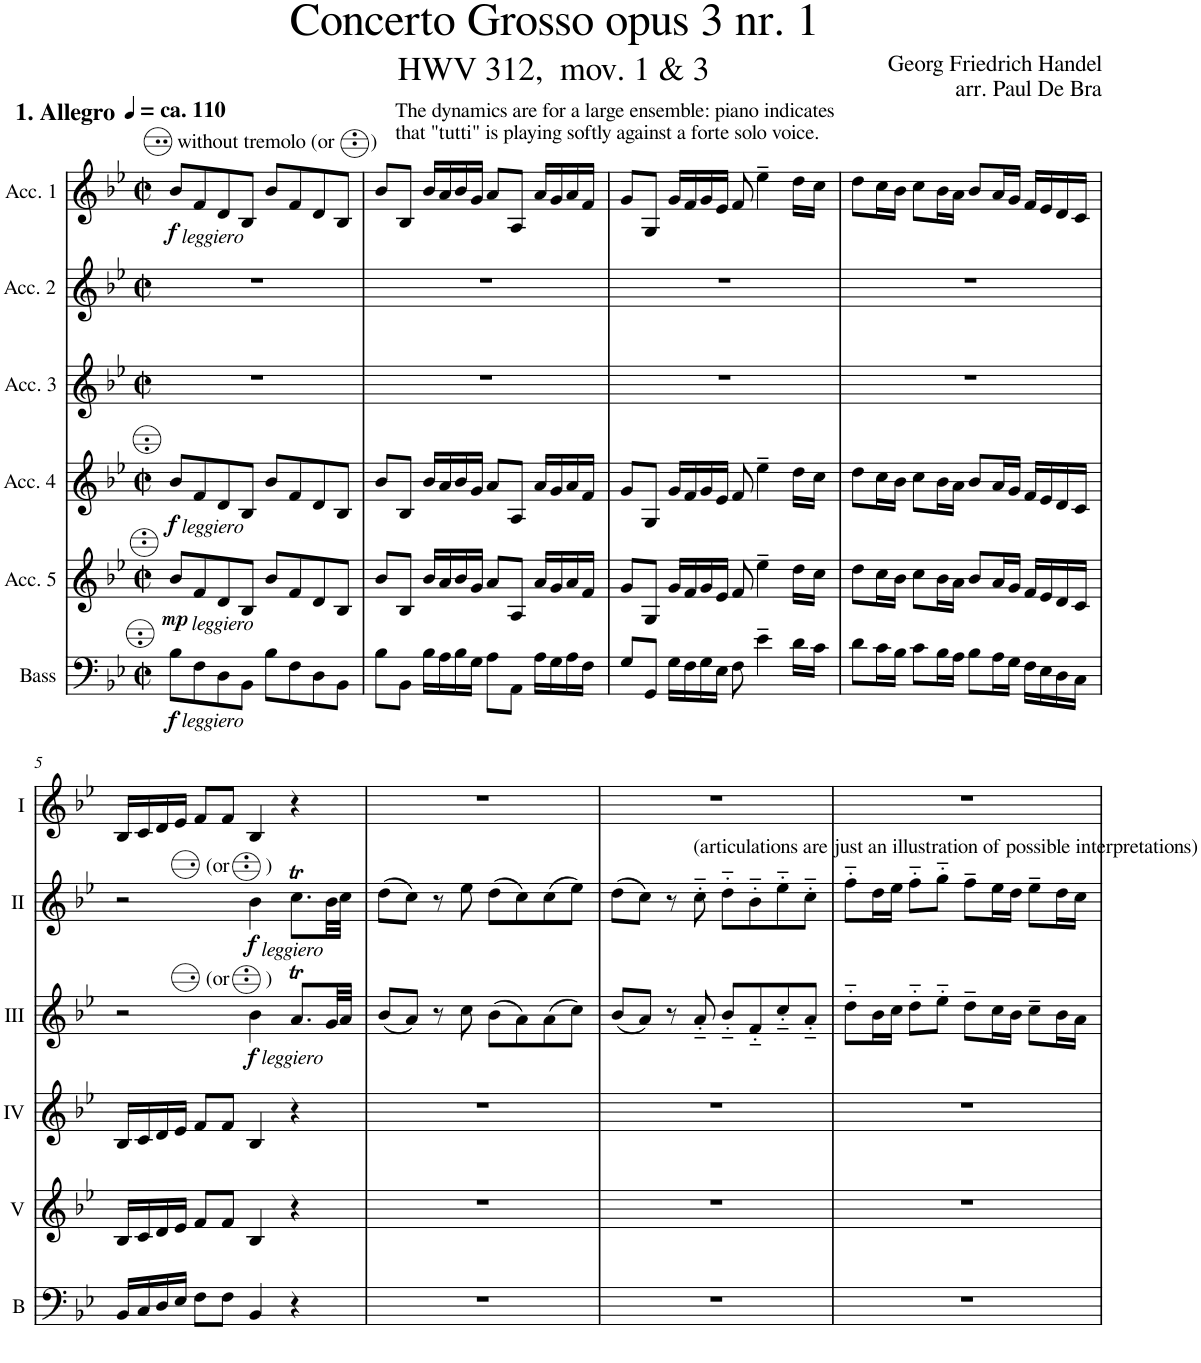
**kern	**dynam	**kern	**dynam	**kern	**dynam	**kern	**dynam	**kern	**dynam	**kern	**dynam
*part6	*part6	*part5	*part5	*part4	*part4	*part3	*part3	*part2	*part2	*part1	*part1
*staff6	*staff6	*staff5	*staff5	*staff4	*staff4	*staff3	*staff3	*staff2	*staff2	*staff1	*staff1
*I"Bass	*	*I"Acc. 5	*	*I"Acc. 4	*	*I"Acc. 3	*	*I"Acc. 2	*	*I"Acc. 1	*
*I'B	*	*	*	*	*	*	*	*	*	*	*
*clefF4	*	*clefG2	*	*clefG2	*	*clefG2	*	*clefG2	*	*clefG2	*
*Trd7c12	*	*	*	*Trd7c12	*	*	*	*	*	*	*
*k[b-e-]	*	*k[b-e-]	*	*k[b-e-]	*	*k[b-e-]	*	*k[b-e-]	*	*k[b-e-]	*
*M2/2	*	*M2/2	*	*M2/2	*	*M2/2	*	*M2/2	*	*M2/2	*
*met(c|)	*	*met(c|)	*	*met(c|)	*	*met(c|)	*	*met(c|)	*	*met(c|)	*
=1	=1	=1	=1	=1	=1	=1	=1	=1	=1	=1	=1
!	!	!	!	!	!	!	!	!	!	!LO:TX:a:B:t=1. Allegro	!
!	!	!	!	!	!	!	!	!	!	!LO:TX:a:t=without tremolo (or       )	!
!	!	!	!	!	!	!	!	!	!	!LO:TX:a:t=The dynamics are for a large ensemble&colon; piano indicates	!
!	!	!	!	!	!	!	!	!	!	!LO:TX:a:t=that "tutti" is playing softly against a forte solo voice.	!
!	!	!	!	!	!	!	!	!	!	!LO:TX:a:B:t=ca. 110	!
!	!	!	!	!	!	!	!	!	!	!LO:TX:b:i:t=leggiero	!
!	!	!	!	!LO:TX:b:i:t=leggiero	!	!	!	!	!	!	!
!	!	!LO:TX:b:i:t=leggiero	!	!	!	!	!	!	!	!	!
!LO:TX:b:i:t=leggiero	!	!	!	!	!	!	!	!	!	!	!
!	!LO:DY:b	!	!LO:DY:b	!	!LO:DY:b	!	!	!	!	!	!LO:DY:b
8B-\L	f	8b-/L	mp	8b-/L	f	1r	.	1r	.	8b-/L	f
8F\	.	8f/	.	8f/	.	.	.	.	.	8f/	.
8D\	.	8d/	.	8d/	.	.	.	.	.	8d/	.
8BB-\J	.	8B-/J	.	8B-/J	.	.	.	.	.	8B-/J	.
8B-\L	.	8b-/L	.	8b-/L	.	.	.	.	.	8b-/L	.
8F\	.	8f/	.	8f/	.	.	.	.	.	8f/	.
8D\	.	8d/	.	8d/	.	.	.	.	.	8d/	.
8BB-\J	.	8B-/J	.	8B-/J	.	.	.	.	.	8B-/J	.
=2	=2	=2	=2	=2	=2	=2	=2	=2	=2	=2	=2
8B-\L	.	8b-/L	.	8b-/L	.	1r	.	1r	.	8b-/L	.
8BB-\J	.	8B-/J	.	8B-/J	.	.	.	.	.	8B-/J	.
16B-\LL	.	16b-/LL	.	16b-/LL	.	.	.	.	.	16b-/LL	.
16A\	.	16a/	.	16a/	.	.	.	.	.	16a/	.
16B-\	.	16b-/	.	16b-/	.	.	.	.	.	16b-/	.
16G\JJ	.	16g/JJ	.	16g/JJ	.	.	.	.	.	16g/JJ	.
8A\L	.	8a/L	.	8a/L	.	.	.	.	.	8a/L	.
8AA\J	.	8A/J	.	8A/J	.	.	.	.	.	8A/J	.
16A\LL	.	16a/LL	.	16a/LL	.	.	.	.	.	16a/LL	.
16G\	.	16g/	.	16g/	.	.	.	.	.	16g/	.
16A\	.	16a/	.	16a/	.	.	.	.	.	16a/	.
16F\JJ	.	16f/JJ	.	16f/JJ	.	.	.	.	.	16f/JJ	.
=3	=3	=3	=3	=3	=3	=3	=3	=3	=3	=3	=3
8G/L	.	8g/L	.	8g/L	.	1r	.	1r	.	8g/L	.
8GG/J	.	8G/J	.	8G/J	.	.	.	.	.	8G/J	.
16G\LL	.	16g/LL	.	16g/LL	.	.	.	.	.	16g/LL	.
16F\	.	16f/	.	16f/	.	.	.	.	.	16f/	.
16G\	.	16g/	.	16g/	.	.	.	.	.	16g/	.
16E-\JJ	.	16e-/JJ	.	16e-/JJ	.	.	.	.	.	16e-/JJ	.
8F\	.	8f/	.	8f/	.	.	.	.	.	8f/	.
4e-~\	.	4ee-~\	.	4ee-~\	.	.	.	.	.	4ee-~\	.
16d\LL	.	16dd\LL	.	16dd\LL	.	.	.	.	.	16dd\LL	.
16c\JJ	.	16cc\JJ	.	16cc\JJ	.	.	.	.	.	16cc\JJ	.
=4	=4	=4	=4	=4	=4	=4	=4	=4	=4	=4	=4
8d\L	.	8dd\L	.	8dd\L	.	1r	.	1r	.	8dd\L	.
16c\L	.	16cc\L	.	16cc\L	.	.	.	.	.	16cc\L	.
16B-\JJ	.	16b-\JJ	.	16b-\JJ	.	.	.	.	.	16b-\JJ	.
8c\L	.	8cc\L	.	8cc\L	.	.	.	.	.	8cc\L	.
16B-\L	.	16b-\L	.	16b-\L	.	.	.	.	.	16b-\L	.
16A\JJ	.	16a\JJ	.	16a\JJ	.	.	.	.	.	16a\JJ	.
8B-\L	.	8b-/L	.	8b-/L	.	.	.	.	.	8b-/L	.
16A\L	.	16a/L	.	16a/L	.	.	.	.	.	16a/L	.
16G\JJ	.	16g/JJ	.	16g/JJ	.	.	.	.	.	16g/JJ	.
16F\LL	.	16f/LL	.	16f/LL	.	.	.	.	.	16f/LL	.
16E-\	.	16e-/	.	16e-/	.	.	.	.	.	16e-/	.
16D\	.	16d/	.	16d/	.	.	.	.	.	16d/	.
16C\JJ	.	16c/JJ	.	16c/JJ	.	.	.	.	.	16c/JJ	.
!!LO:LB:g=z
=5	=5	=5	=5	=5	=5	=5	=5	=5	=5	=5	=5
16BB-/LL	.	16B-/LL	.	16B-/LL	.	2r	.	2r	.	16B-/LL	.
16C/	.	16c/	.	16c/	.	.	.	.	.	16c/	.
16D/	.	16d/	.	16d/	.	.	.	.	.	16d/	.
16E-/JJ	.	16e-/JJ	.	16e-/JJ	.	.	.	.	.	16e-/JJ	.
8F\L	.	8f/L	.	8f/L	.	.	.	.	.	8f/L	.
8F\J	.	8f/J	.	8f/J	.	.	.	.	.	8f/J	.
!	!	!	!	!	!	!	!	!LO:TX:a:t=(or       )	!	!	!
!	!	!	!	!	!	!	!	!LO:TX:b:i:t=leggiero	!	!	!
!	!	!	!	!	!	!LO:TX:a:t=(or       )	!	!	!	!	!
!	!	!	!	!	!	!LO:TX:b:i:t=leggiero	!	!	!	!	!
!	!	!	!	!	!	!	!LO:DY:b	!	!LO:DY:b	!	!
4BB-/	.	4B-/	.	4B-/	.	4b-\	f	4b-\	f	4B-/	.
4r	.	4r	.	4r	.	8.at/L	.	8.ccT\L	.	4r	.
.	.	.	.	.	.	32g/LL	.	32b-\LL	.	.	.
.	.	.	.	.	.	32a/JJJ	.	32cc\JJJ	.	.	.
=6	=6	=6	=6	=6	=6	=6	=6	=6	=6	=6	=6
1r	.	1r	.	1r	.	(8b-/L	.	(8dd\L	.	1r	.
.	.	.	.	.	.	8a/J)	.	8cc\J)	.	.	.
.	.	.	.	.	.	8r	.	8r	.	.	.
.	.	.	.	.	.	8cc\	.	8ee-\	.	.	.
.	.	.	.	.	.	(8b-\L	.	(8dd\L	.	.	.
.	.	.	.	.	.	8a\)	.	8cc\)	.	.	.
.	.	.	.	.	.	(8a\	.	(8cc\	.	.	.
.	.	.	.	.	.	8cc\J)	.	8ee-\J)	.	.	.
=7	=7	=7	=7	=7	=7	=7	=7	=7	=7	=7	=7
1r	.	1r	.	1r	.	(8b-/L	.	(8dd\L	.	1r	.
.	.	.	.	.	.	8a/J)	.	8cc\J)	.	.	.
.	.	.	.	.	.	8r	.	8r	.	.	.
!	!	!	!	!	!	!	!	!LO:TX:a:t=(articulations are just an illustration of possible interpretations)	!	!	!
.	.	.	.	.	.	8a'~/	.	8cc'~\	.	.	.
.	.	.	.	.	.	8b-'~/L	.	8dd'~\L	.	.	.
.	.	.	.	.	.	8f'~/	.	8b-'~\	.	.	.
.	.	.	.	.	.	8cc'~/	.	8ee-'~\	.	.	.
.	.	.	.	.	.	8a'~/J	.	8cc'~\J	.	.	.
=8	=8	=8	=8	=8	=8	=8	=8	=8	=8	=8	=8
1r	.	1r	.	1r	.	8dd'~\L	.	8ff'~\L	.	1r	.
.	.	.	.	.	.	16b-\L	.	16dd\L	.	.	.
.	.	.	.	.	.	16cc\JJ	.	16ee-\JJ	.	.	.
.	.	.	.	.	.	8dd'~\L	.	8ff'~\L	.	.	.
.	.	.	.	.	.	8ee-'~\J	.	8gg'~\J	.	.	.
.	.	.	.	.	.	8dd~\L	.	8ff~\L	.	.	.
.	.	.	.	.	.	16cc\L	.	16ee-\L	.	.	.
.	.	.	.	.	.	16b-\JJ	.	16dd\JJ	.	.	.
.	.	.	.	.	.	8cc~\L	.	8ee-~\L	.	.	.
.	.	.	.	.	.	16b-\L	.	16dd\L	.	.	.
.	.	.	.	.	.	16a\JJ	.	16cc\JJ	.	.	.
=	=	=	=	=	=	=	=	=	=	=	=
*-	*-	*-	*-	*-	*-	*-	*-	*-	*-	*-	*-
